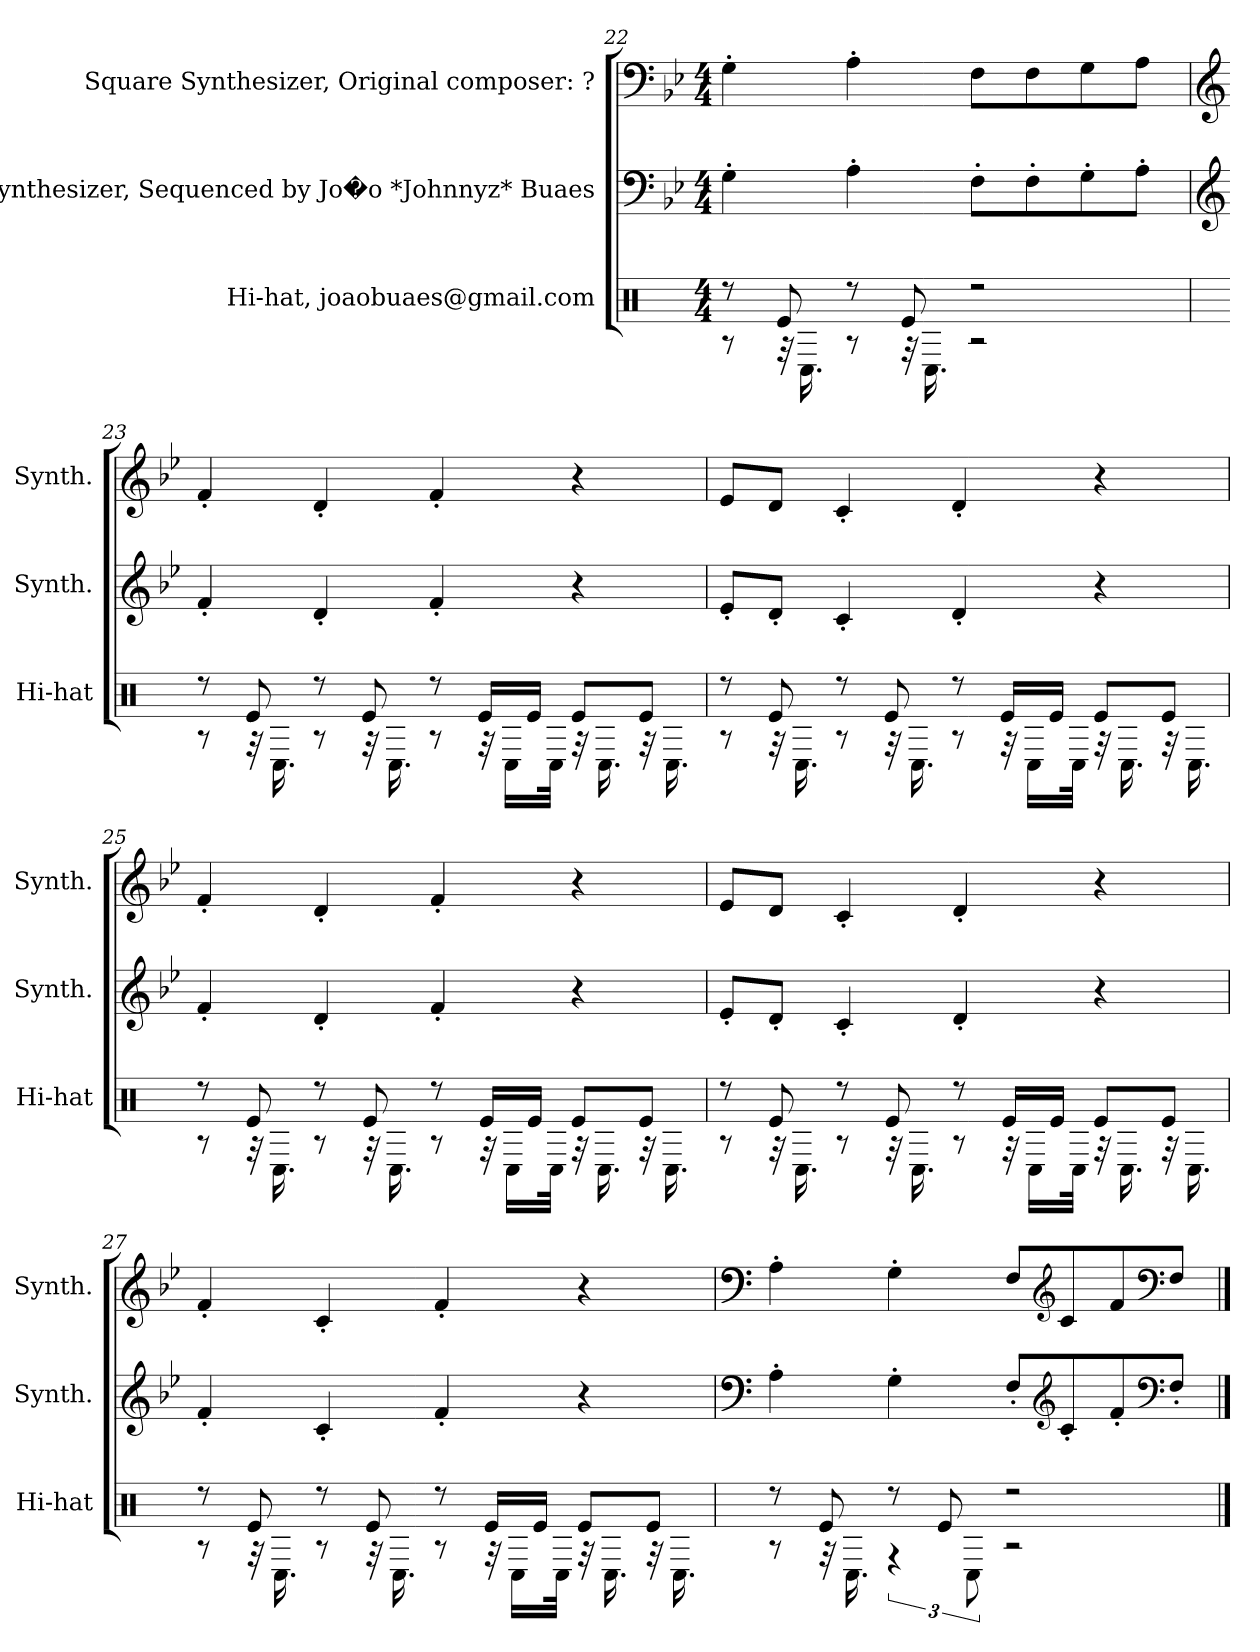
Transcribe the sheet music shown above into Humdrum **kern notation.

**kern	**kern	**kern
*part3	*part2	*part1
*staff3	*staff2	*staff1
*I"Hi-hat, joaobuaes@gmail.com	*I"Square Synthesizer, Sequenced by Jo�o *Johnnyz* Buaes	*I"Square Synthesizer, Original composer: ?
*I'Hi-hat	*I'Synth.	*I'Synth.
!!LO:LB:g=z
*clefX	*clefF4	*clefF4
*k[]	*k[b-e-]	*k[b-e-]
*M4/4	*M4/4	*M4/4
=22	=22	=22
*^	*	*
8r	8r	4G'\	4G'\
8Re/	32r	.	.
.	16.RC\	.	.
8r	8r	4A'\	4A'\
8Re/	32r	.	.
.	16.RC\	.	.
2r	2r	8F'\L	8F\L
.	.	8F'\	8F\
.	.	8G'\	8G\
.	.	8A'\J	8A\J
=23	=23	=23	=23
*	*	*clefG2	*clefG2
8r	8r	4f'/	4f'/
8Re/	32r	.	.
.	16.RC\	.	.
8r	8r	4d'/	4d'/
8Re/	32r	.	.
.	16.RC\	.	.
8r	8r	4f'/	4f'/
16Re/LL	32r	.	.
.	16RC\LL	.	.
16Re/JJ	.	.	.
.	32RC\JJk	.	.
8Re/L	32r	4r	4r
.	16.RC\	.	.
8Re/J	32r	.	.
.	16.RC\	.	.
!!LO:PB:g=z
=24	=24	=24	=24
8r	8r	8e-'/L	8e-/L
8Re/	32r	8d'/J	8d/J
.	16.RC\	.	.
8r	8r	4c'/	4c'/
8Re/	32r	.	.
.	16.RC\	.	.
8r	8r	4d'/	4d'/
16Re/LL	32r	.	.
.	16RC\LL	.	.
16Re/JJ	.	.	.
.	32RC\JJk	.	.
8Re/L	32r	4r	4r
.	16.RC\	.	.
8Re/J	32r	.	.
.	16.RC\	.	.
=25	=25	=25	=25
8r	8r	4f'/	4f'/
8Re/	32r	.	.
.	16.RC\	.	.
8r	8r	4d'/	4d'/
8Re/	32r	.	.
.	16.RC\	.	.
8r	8r	4f'/	4f'/
16Re/LL	32r	.	.
.	16RC\LL	.	.
16Re/JJ	.	.	.
.	32RC\JJk	.	.
8Re/L	32r	4r	4r
.	16.RC\	.	.
8Re/J	32r	.	.
.	16.RC\	.	.
!!LO:LB:g=z
=26	=26	=26	=26
8r	8r	8e-'/L	8e-/L
8Re/	32r	8d'/J	8d/J
.	16.RC\	.	.
8r	8r	4c'/	4c'/
8Re/	32r	.	.
.	16.RC\	.	.
8r	8r	4d'/	4d'/
16Re/LL	32r	.	.
.	16RC\LL	.	.
16Re/JJ	.	.	.
.	32RC\JJk	.	.
8Re/L	32r	4r	4r
.	16.RC\	.	.
8Re/J	32r	.	.
.	16.RC\	.	.
=27	=27	=27	=27
8r	8r	4f'/	4f'/
8Re/	32r	.	.
.	16.RC\	.	.
8r	8r	4c'/	4c'/
8Re/	32r	.	.
.	16.RC\	.	.
8r	8r	4f'/	4f'/
16Re/LL	32r	.	.
.	16RC\LL	.	.
16Re/JJ	.	.	.
.	32RC\JJk	.	.
8Re/L	32r	4r	4r
.	16.RC\	.	.
8Re/J	32r	.	.
.	16.RC\	.	.
!!LO:LB:g=z
=28	=28	=28	=28
*	*	*clefF4	*clefF4
8r	8r	4A'\	4A'\
8Re/	32r	.	.
.	16.RC\	.	.
8r	6r	4G'\	4G'\
8Re/	.	.	.
.	12RC\	.	.
2r	2r	8F'/L	8F/L
*	*	*clefG2	*clefG2
.	.	8c'/	8c/
.	.	8f'/	8f/
*	*	*clefF4	*clefF4
.	.	8F'/J	8F/J
*v	*v	*	*
==	==	==
*-	*-	*-
